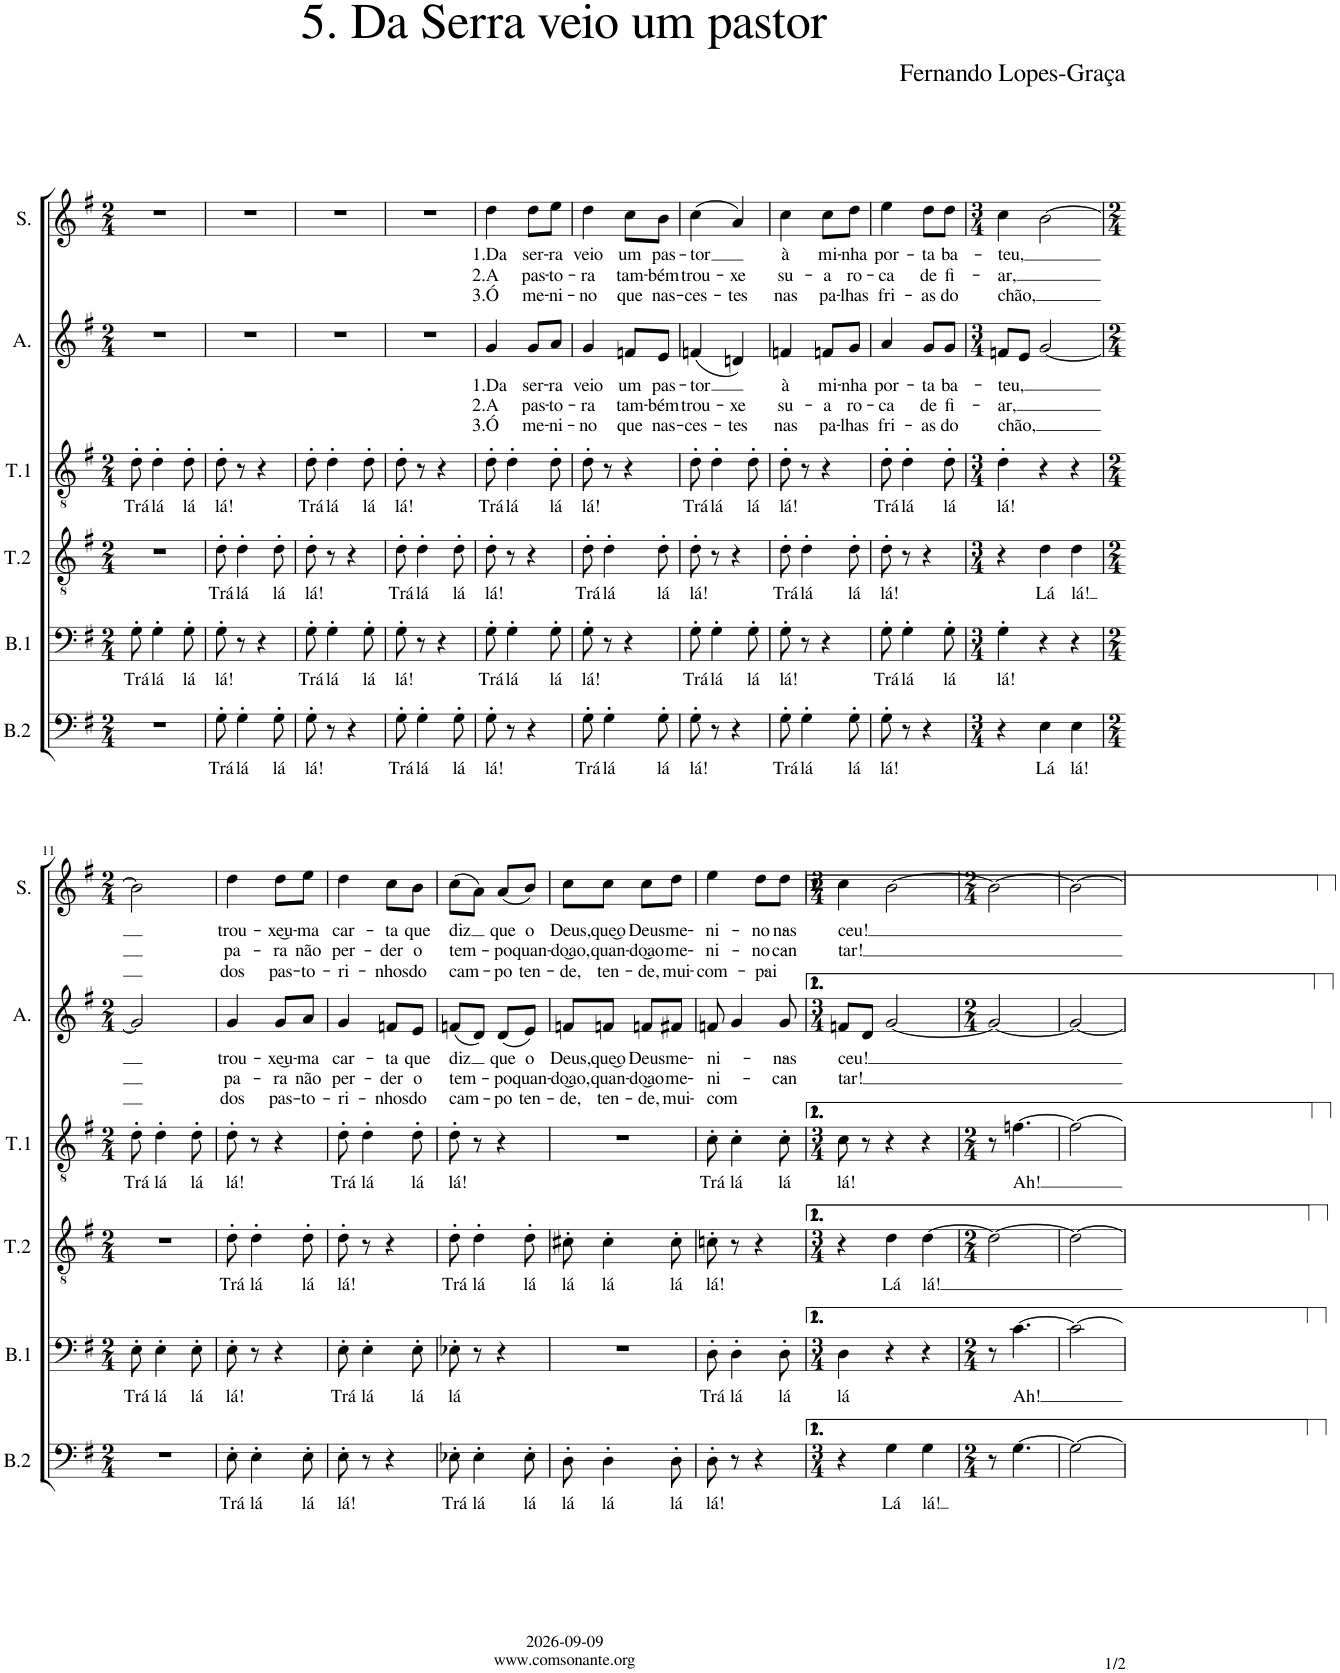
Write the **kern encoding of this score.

**kern	**text	**kern	**text	**kern	**text	**kern	**text	**kern	**text	**text	**text	**kern	**text	**text	**text
*part6	*part6	*part5	*part5	*part4	*part4	*part3	*part3	*part2	*part2	*part2	*part2	*part1	*part1	*part1	*part1
*staff6	*staff6	*staff5	*staff5	*staff4	*staff4	*staff3	*staff3	*staff2	*staff2	*staff2	*staff2	*staff1	*staff1	*staff1	*staff1
*I"B.2	*	*I"B.1	*	*I"T.2	*	*I"T.1	*	*I"A.	*	*	*	*I"S.	*	*	*
*I'B.2	*	*I'B.1	*	*I'T.2	*	*I'T.1	*	*I'A.	*	*	*	*I'S.	*	*	*
*clefF4	*	*clefF4	*	*clefGv2	*	*clefGv2	*	*clefG2	*	*	*	*clefG2	*	*	*
*k[f#]	*	*k[f#]	*	*k[f#]	*	*k[f#]	*	*k[f#]	*	*	*	*k[f#]	*	*	*
*M2/4	*	*M2/4	*	*M2/4	*	*M2/4	*	*M2/4	*	*	*	*M2/4	*	*	*
=1	=1	=1	=1	=1	=1	=1	=1	=1	=1	=1	=1	=1	=1	=1	=1
!	!	!	!LO:LY:b	!	!	!	!LO:LY:b	!	!	!	!	!	!	!	!
2r	.	8G'\	Trá	2r	.	8d'\	Trá	2r	.	.	.	2r	.	.	.
!	!	!	!LO:LY:b	!	!	!	!LO:LY:b	!	!	!	!	!	!	!	!
.	.	4G'\	lá	.	.	4d'\	lá	.	.	.	.	.	.	.	.
!	!	!	!LO:LY:b	!	!	!	!LO:LY:b	!	!	!	!	!	!	!	!
.	.	8G'\	lá	.	.	8d'\	lá	.	.	.	.	.	.	.	.
=2	=2	=2	=2	=2	=2	=2	=2	=2	=2	=2	=2	=2	=2	=2	=2
!	!LO:LY:b	!	!LO:LY:b	!	!LO:LY:b	!	!LO:LY:b	!	!	!	!	!	!	!	!
8G'\	Trá	8G'\	lá!	8d'\	Trá	8d'\	lá!	2r	.	.	.	2r	.	.	.
!	!LO:LY:b	!	!	!	!LO:LY:b	!	!	!	!	!	!	!	!	!	!
4G'\	lá	8r	.	4d'\	lá	8r	.	.	.	.	.	.	.	.	.
.	.	4r	.	.	.	4r	.	.	.	.	.	.	.	.	.
!	!LO:LY:b	!	!	!	!LO:LY:b	!	!	!	!	!	!	!	!	!	!
8G'\	lá	.	.	8d'\	lá	.	.	.	.	.	.	.	.	.	.
=3	=3	=3	=3	=3	=3	=3	=3	=3	=3	=3	=3	=3	=3	=3	=3
!	!LO:LY:b	!	!LO:LY:b	!	!LO:LY:b	!	!LO:LY:b	!	!	!	!	!	!	!	!
8G'\	lá!	8G'\	Trá	8d'\	lá!	8d'\	Trá	2r	.	.	.	2r	.	.	.
!	!	!	!LO:LY:b	!	!	!	!LO:LY:b	!	!	!	!	!	!	!	!
8r	.	4G'\	lá	8r	.	4d'\	lá	.	.	.	.	.	.	.	.
4r	.	.	.	4r	.	.	.	.	.	.	.	.	.	.	.
!	!	!	!LO:LY:b	!	!	!	!LO:LY:b	!	!	!	!	!	!	!	!
.	.	8G'\	lá	.	.	8d'\	lá	.	.	.	.	.	.	.	.
=4	=4	=4	=4	=4	=4	=4	=4	=4	=4	=4	=4	=4	=4	=4	=4
!	!LO:LY:b	!	!LO:LY:b	!	!LO:LY:b	!	!LO:LY:b	!	!	!	!	!	!	!	!
8G'\	Trá	8G'\	lá!	8d'\	Trá	8d'\	lá!	2r	.	.	.	2r	.	.	.
!	!LO:LY:b	!	!	!	!LO:LY:b	!	!	!	!	!	!	!	!	!	!
4G'\	lá	8r	.	4d'\	lá	8r	.	.	.	.	.	.	.	.	.
.	.	4r	.	.	.	4r	.	.	.	.	.	.	.	.	.
!	!LO:LY:b	!	!	!	!LO:LY:b	!	!	!	!	!	!	!	!	!	!
8G'\	lá	.	.	8d'\	lá	.	.	.	.	.	.	.	.	.	.
=5	=5	=5	=5	=5	=5	=5	=5	=5	=5	=5	=5	=5	=5	=5	=5
!	!LO:LY:b	!	!LO:LY:b	!	!LO:LY:b	!	!LO:LY:b	!	!LO:LY:b	!LO:LY:b	!LO:LY:b	!	!LO:LY:b	!LO:LY:b	!LO:LY:b
8G'\	lá!	8G'\	Trá	8d'\	lá!	8d'\	Trá	4g/	1.Da	2.A	3.Ó	4dd\	1.Da	2.A	3.Ó
!	!	!	!LO:LY:b	!	!	!	!LO:LY:b	!	!	!	!	!	!	!	!
8r	.	4G'\	lá	8r	.	4d'\	lá	.	.	.	.	.	.	.	.
!	!	!	!	!	!	!	!	!	!LO:LY:b	!LO:LY:b	!LO:LY:b	!	!LO:LY:b	!LO:LY:b	!LO:LY:b
4r	.	.	.	4r	.	.	.	8g/L	ser-	pas-	me-	8dd\L	ser-	pas-	me-
!	!	!	!LO:LY:b	!	!	!	!LO:LY:b	!	!LO:LY:b	!LO:LY:b	!LO:LY:b	!	!LO:LY:b	!LO:LY:b	!LO:LY:b
.	.	8G'\	lá	.	.	8d'\	lá	8a/J	-ra	-to-	-ni-	8ee\J	-ra	-to-	-ni-
=6	=6	=6	=6	=6	=6	=6	=6	=6	=6	=6	=6	=6	=6	=6	=6
!	!LO:LY:b	!	!LO:LY:b	!	!LO:LY:b	!	!LO:LY:b	!	!LO:LY:b	!LO:LY:b	!LO:LY:b	!	!LO:LY:b	!LO:LY:b	!LO:LY:b
8G'\	Trá	8G'\	lá!	8d'\	Trá	8d'\	lá!	4g/	veio	-ra	-no	4dd\	veio	-ra	-no
!	!LO:LY:b	!	!	!	!LO:LY:b	!	!	!	!	!	!	!	!	!	!
4G'\	lá	8r	.	4d'\	lá	8r	.	.	.	.	.	.	.	.	.
!	!	!	!	!	!	!	!	!	!LO:LY:b	!LO:LY:b	!LO:LY:b	!	!LO:LY:b	!LO:LY:b	!LO:LY:b
.	.	4r	.	.	.	4r	.	8fn/L	um	tam-	que	8cc\L	um	tam-	que
!	!LO:LY:b	!	!	!	!LO:LY:b	!	!	!	!LO:LY:b	!LO:LY:b	!LO:LY:b	!	!LO:LY:b	!LO:LY:b	!LO:LY:b
8G'\	lá	.	.	8d'\	lá	.	.	8e/J	pas-	-bém	nas-	8b\J	pas-	-bém	nas-
=7	=7	=7	=7	=7	=7	=7	=7	=7	=7	=7	=7	=7	=7	=7	=7
!	!LO:LY:b	!	!LO:LY:b	!	!LO:LY:b	!	!LO:LY:b	!	!LO:LY:b	!LO:LY:b	!LO:LY:b	!	!LO:LY:b	!LO:LY:b	!LO:LY:b
8G'\	lá!	8G'\	Trá	8d'\	lá!	8d'\	Trá	(4fn/	-tor	trou-	-ces-	(4cc\	-tor	trou-	-ces-
!	!	!	!LO:LY:b	!	!	!	!LO:LY:b	!	!	!	!	!	!	!	!
8r	.	4G'\	lá	8r	.	4d'\	lá	.	.	.	.	.	.	.	.
!	!	!	!	!	!	!	!	!	!	!LO:LY:b	!LO:LY:b	!	!	!LO:LY:b	!LO:LY:b
4r	.	.	.	4r	.	.	.	4dn/)	.	-xe	-tes	4a/)	.	-xe	-tes
!	!	!	!LO:LY:b	!	!	!	!LO:LY:b	!	!	!	!	!	!	!	!
.	.	8G'\	lá	.	.	8d'\	lá	.	.	.	.	.	.	.	.
=8	=8	=8	=8	=8	=8	=8	=8	=8	=8	=8	=8	=8	=8	=8	=8
!	!LO:LY:b	!	!LO:LY:b	!	!LO:LY:b	!	!LO:LY:b	!	!LO:LY:b	!LO:LY:b	!LO:LY:b	!	!LO:LY:b	!LO:LY:b	!LO:LY:b
8G'\	Trá	8G'\	lá!	8d'\	Trá	8d'\	lá!	4fn/	à	su-	nas	4cc\	à	su-	nas
!	!LO:LY:b	!	!	!	!LO:LY:b	!	!	!	!	!	!	!	!	!	!
4G'\	lá	8r	.	4d'\	lá	8r	.	.	.	.	.	.	.	.	.
!	!	!	!	!	!	!	!	!	!LO:LY:b	!LO:LY:b	!LO:LY:b	!	!LO:LY:b	!LO:LY:b	!LO:LY:b
.	.	4r	.	.	.	4r	.	8fn/L	mi-	-a	pa-	8cc\L	mi-	-a	pa-
!	!LO:LY:b	!	!	!	!LO:LY:b	!	!	!	!LO:LY:b	!LO:LY:b	!LO:LY:b	!	!LO:LY:b	!LO:LY:b	!LO:LY:b
8G'\	lá	.	.	8d'\	lá	.	.	8g/J	-nha	ro-	-lhas	8dd\J	-nha	ro-	-lhas
=9	=9	=9	=9	=9	=9	=9	=9	=9	=9	=9	=9	=9	=9	=9	=9
!	!LO:LY:b	!	!LO:LY:b	!	!LO:LY:b	!	!LO:LY:b	!	!LO:LY:b	!LO:LY:b	!LO:LY:b	!	!LO:LY:b	!LO:LY:b	!LO:LY:b
8G'\	lá!	8G'\	Trá	8d'\	lá!	8d'\	Trá	4a/	por-	-ca	fri-	4ee\	por-	-ca	fri-
!	!	!	!LO:LY:b	!	!	!	!LO:LY:b	!	!	!	!	!	!	!	!
8r	.	4G'\	lá	8r	.	4d'\	lá	.	.	.	.	.	.	.	.
!	!	!	!	!	!	!	!	!	!LO:LY:b	!LO:LY:b	!LO:LY:b	!	!LO:LY:b	!LO:LY:b	!LO:LY:b
4r	.	.	.	4r	.	.	.	8g/L	-ta	de	-as	8dd\L	-ta	de	-as
!	!	!	!LO:LY:b	!	!	!	!LO:LY:b	!	!LO:LY:b	!LO:LY:b	!LO:LY:b	!	!LO:LY:b	!LO:LY:b	!LO:LY:b
.	.	8G'\	lá	.	.	8d'\	lá	8g/J	ba-	fi-	do	8dd\J	ba-	fi-	do
=10	=10	=10	=10	=10	=10	=10	=10	=10	=10	=10	=10	=10	=10	=10	=10
*M3/4	*	*M3/4	*	*M3/4	*	*M3/4	*	*M3/4	*	*	*	*M3/4	*	*	*
!	!	!	!LO:LY:b	!	!	!	!LO:LY:b	!	!LO:LY:b	!LO:LY:b	!LO:LY:b	!	!LO:LY:b	!LO:LY:b	!LO:LY:b
4r	.	4G'\	lá!	4r	.	4d'\	lá!	8fn/L	-teu,	-ar,	chão,	4cc\	-teu,	-ar,	chão,
.	.	.	.	.	.	.	.	8e/J	.	.	.	.	.	.	.
!	!LO:LY:b	!	!	!	!LO:LY:b	!	!	!	!	!	!	!	!	!	!
4E\	Lá	4r	.	4d\	Lá	4r	.	[2g/	.	.	.	[2b\	.	.	.
!	!LO:LY:b	!	!	!	!LO:LY:b	!	!	!	!	!	!	!	!	!	!
4E\	lá!	4r	.	4d\	lá!	4r	.	.	.	.	.	.	.	.	.
!!LO:LB:g=z
=11	=11	=11	=11	=11	=11	=11	=11	=11	=11	=11	=11	=11	=11	=11	=11
*M2/4	*	*M2/4	*	*M2/4	*	*M2/4	*	*M2/4	*	*	*	*M2/4	*	*	*
!	!	!	!LO:LY:b	!	!	!	!LO:LY:b	!	!	!	!	!	!	!	!
2r	.	8E'\	Trá	2r	.	8d'\	Trá	2g/]	.	.	.	2b\]	.	.	.
!	!	!	!LO:LY:b	!	!	!	!LO:LY:b	!	!	!	!	!	!	!	!
.	.	4E'\	lá	.	.	4d'\	lá	.	.	.	.	.	.	.	.
!	!	!	!LO:LY:b	!	!	!	!LO:LY:b	!	!	!	!	!	!	!	!
.	.	8E'\	lá	.	.	8d'\	lá	.	.	.	.	.	.	.	.
=12	=12	=12	=12	=12	=12	=12	=12	=12	=12	=12	=12	=12	=12	=12	=12
!	!LO:LY:b	!	!LO:LY:b	!	!LO:LY:b	!	!LO:LY:b	!	!LO:LY:b	!LO:LY:b	!LO:LY:b	!	!LO:LY:b	!LO:LY:b	!LO:LY:b
8E'\	Trá	8E'\	lá!	8d'\	Trá	8d'\	lá!	4g/	trou-	pa-	dos	4dd\	trou-	pa-	dos
!	!LO:LY:b	!	!	!	!LO:LY:b	!	!	!	!	!	!	!	!	!	!
4E'\	lá	8r	.	4d'\	lá	8r	.	.	.	.	.	.	.	.	.
!	!	!	!	!	!	!	!	!	!LO:LY:b	!LO:LY:b	!LO:LY:b	!	!LO:LY:b	!LO:LY:b	!LO:LY:b
.	.	4r	.	.	.	4r	.	8g/L	-xe͜u-	-ra	pas-	8dd\L	-xe͜u-	-ra	pas-
!	!LO:LY:b	!	!	!	!LO:LY:b	!	!	!	!LO:LY:b	!LO:LY:b	!LO:LY:b	!	!LO:LY:b	!LO:LY:b	!LO:LY:b
8E'\	lá	.	.	8d'\	lá	.	.	8a/J	-ma	não	-to-	8ee\J	-ma	não	-to-
=13	=13	=13	=13	=13	=13	=13	=13	=13	=13	=13	=13	=13	=13	=13	=13
!	!LO:LY:b	!	!LO:LY:b	!	!LO:LY:b	!	!LO:LY:b	!	!LO:LY:b	!LO:LY:b	!LO:LY:b	!	!LO:LY:b	!LO:LY:b	!LO:LY:b
8E'\	lá!	8E'\	Trá	8d'\	lá!	8d'\	Trá	4g/	car-	per-	-ri-	4dd\	car-	per-	-ri-
!	!	!	!LO:LY:b	!	!	!	!LO:LY:b	!	!	!	!	!	!	!	!
8r	.	4E'\	lá	8r	.	4d'\	lá	.	.	.	.	.	.	.	.
!	!	!	!	!	!	!	!	!	!LO:LY:b	!LO:LY:b	!LO:LY:b	!	!LO:LY:b	!LO:LY:b	!LO:LY:b
4r	.	.	.	4r	.	.	.	8fn/L	-ta	-der	-nhos	8cc\L	-ta	-der	-nhos
!	!	!	!LO:LY:b	!	!	!	!LO:LY:b	!	!LO:LY:b	!LO:LY:b	!LO:LY:b	!	!LO:LY:b	!LO:LY:b	!LO:LY:b
.	.	8E'\	lá	.	.	8d'\	lá	8e/J	que	o	do	8b\J	que	o	do
=14	=14	=14	=14	=14	=14	=14	=14	=14	=14	=14	=14	=14	=14	=14	=14
!	!LO:LY:b	!	!LO:LY:b	!	!LO:LY:b	!	!LO:LY:b	!	!LO:LY:b	!LO:LY:b	!LO:LY:b	!	!LO:LY:b	!LO:LY:b	!LO:LY:b
8E-X'\	Trá	8E-X'\	lá	8d'\	Trá	8d'\	lá!	(8fn/L	diz	tem-	cam-	(8cc\L	diz	tem-	cam-
!	!LO:LY:b	!	!	!	!LO:LY:b	!	!	!	!	!	!	!	!	!	!
4E-'\	lá	8r	.	4d'\	lá	8r	.	8d/J)	.	.	.	8a\J)	.	.	.
!	!	!	!	!	!	!	!	!	!LO:LY:b	!LO:LY:b	!LO:LY:b	!	!LO:LY:b	!LO:LY:b	!LO:LY:b
.	.	4r	.	.	.	4r	.	(8d/L	que	-po	po	(8a/L	que	-po	po
!	!LO:LY:b	!	!	!	!LO:LY:b	!	!	!	!LO:LY:b	!LO:LY:b	!LO:LY:b	!	!LO:LY:b	!LO:LY:b	!LO:LY:b
8E-'\	lá	.	.	8d'\	lá	.	.	8e/J)	o	quan-	ten-	8b/J)	o	quan-	ten-
=15	=15	=15	=15	=15	=15	=15	=15	=15	=15	=15	=15	=15	=15	=15	=15
!	!LO:LY:b	!	!	!	!LO:LY:b	!	!	!	!LO:LY:b	!LO:LY:b	!LO:LY:b	!	!LO:LY:b	!LO:LY:b	!LO:LY:b
8D'\	lá	2r	.	8c#X'\	lá	2r	.	8fn/L	Deus,	-do͜ao,	-de,	8cc\L	Deus,	-do͜ao,	-de,
!	!LO:LY:b	!	!	!	!LO:LY:b	!	!	!	!LO:LY:b	!LO:LY:b	!LO:LY:b	!	!LO:LY:b	!LO:LY:b	!LO:LY:b
4D'\	lá	.	.	4c#'\	lá	.	.	8fn/J	que͜o	quan-	ten-	8cc\J	que͜o	quan-	ten-
!	!	!	!	!	!	!	!	!	!LO:LY:b	!LO:LY:b	!LO:LY:b	!	!LO:LY:b	!LO:LY:b	!LO:LY:b
.	.	.	.	.	.	.	.	8fn/L	Deus	-do͜ao	-de,	8cc\L	Deus	-do͜ao	-de,
!	!LO:LY:b	!	!	!	!LO:LY:b	!	!	!	!LO:LY:b	!LO:LY:b	!LO:LY:b	!	!LO:LY:b	!LO:LY:b	!LO:LY:b
8D'\	lá	.	.	8c#'\	lá	.	.	8f#X/J	me-	me-	mui-	8dd\J	me-	me-	mui-
=16	=16	=16	=16	=16	=16	=16	=16	=16	=16	=16	=16	=16	=16	=16	=16
!	!LO:LY:b	!	!LO:LY:b	!	!LO:LY:b	!	!LO:LY:b	!	!LO:LY:b	!LO:LY:b	!LO:LY:b	!	!LO:LY:b	!LO:LY:b	!LO:LY:b
8D'\	lá!	8D'\	Trá	8cn'\	lá!	8c'\	Trá	8fn/	-ni-	-ni-	-com-	4ee\	-ni-	-ni-	-com-
!	!	!	!LO:LY:b	!	!	!	!LO:LY:b	!	!	!	!	!	!	!	!
8r	.	4D'\	lá	8r	.	4c'\	lá	4g/	.	.	.	.	.	.	.
!	!	!	!	!	!	!	!	!	!	!	!	!	!LO:LY:b	!LO:LY:b	!LO:LY:b
4r	.	.	.	4r	.	.	.	.	.	.	.	8dd\L	-no	-no	-pai-
!	!	!	!LO:LY:b	!	!	!	!LO:LY:b	!	!LO:LY:b	!LO:LY:b	!	!	!LO:LY:b	!LO:LY:b	!
.	.	8D'\	lá	.	.	8c'\	lá	8g/	nas-	can-	.	8dd\J	nas-	can-	.
=17	=17	=17	=17	=17	=17	=17	=17	=17	=17	=17	=17	=17	=17	=17	=17
*M3/4	*	*M3/4	*	*M3/4	*	*M3/4	*	*M3/4	*	*	*	*M3/4	*	*	*
!	!	!	!LO:LY:b	!	!	!	!LO:LY:b	!	!LO:LY:b	!LO:LY:b	!	!	!LO:LY:b	!LO:LY:b	!
4r	.	4D\	lá	4r	.	8c\	lá!	8fn/L	-ceu!	-tar!	.	4cc\	-ceu!	-tar!	.
.	.	.	.	.	.	8r	.	8d/J	.	.	.	.	.	.	.
!	!LO:LY:b	!	!	!	!LO:LY:b	!	!	!	!	!	!	!	!	!	!
4G\	Lá	4r	.	4d\	Lá	4r	.	[2g/	.	.	.	[2b\	.	.	.
!	!LO:LY:b	!	!	!	!LO:LY:b	!	!	!	!	!	!	!	!	!	!
4G\	lá!	4r	.	[4d\	lá!	4r	.	.	.	.	.	.	.	.	.
=18	=18	=18	=18	=18	=18	=18	=18	=18	=18	=18	=18	=18	=18	=18	=18
*M2/4	*	*M2/4	*	*M2/4	*	*M2/4	*	*M2/4	*	*	*	*M2/4	*	*	*
8r	.	8r	.	2d\_	.	8r	.	2g/_	.	.	.	2b\_	.	.	.
!	!	!	!LO:LY:b	!	!	!	!LO:LY:b	!	!	!	!	!	!	!	!
[4.G\	.	[4.c\	Ah!	.	.	[4.fn\	Ah!	.	.	.	.	.	.	.	.
=19	=19	=19	=19	=19	=19	=19	=19	=19	=19	=19	=19	=19	=19	=19	=19
2G\_	.	2c\_	.	2d\_	.	2f\_	.	2g/_	.	.	.	2b\_	.	.	.
=	=	=	=	=	=	=	=	=	=	=	=	=	=	=	=
*-	*-	*-	*-	*-	*-	*-	*-	*-	*-	*-	*-	*-	*-	*-	*-
